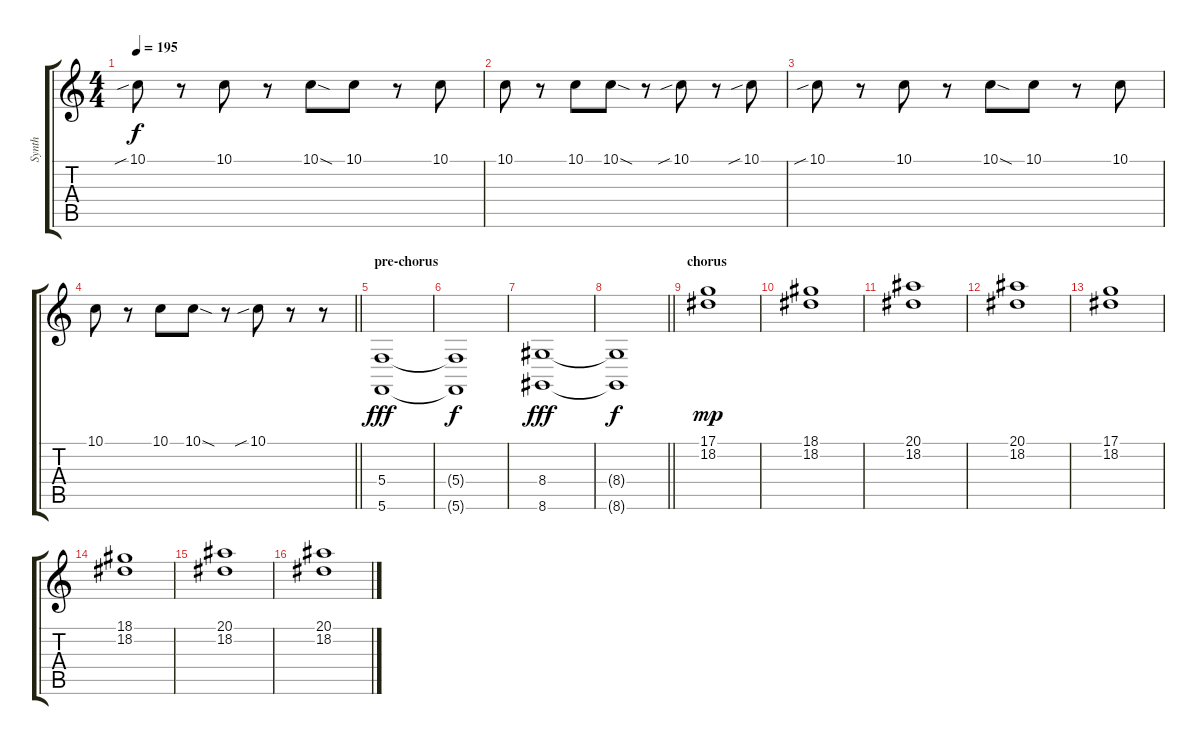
\track ("Synth" "Synth") {instrument lead2sawtooth}
\staff {score tabs}
\tuning (D4 A3 F3 C3 G2 C2) {hide}
\ts (4 4)
\tempo 195
\clef g2
\ks c
10.1{sib}.8{dy f} r.8 10.1.8 r.8 10.1{sod}.8 10.1.8 r.8 10.1.8 |
10.1.8 r.8 10.1.8 10.1{sod}.8 r.8 10.1{sib}.8 r.8 10.1{sib}.8 |
10.1{sib}.8 r.8 10.1.8 r.8 10.1{sod}.8 10.1.8 r.8 10.1.8 |
\barLineRight lightlight
10.1.8 r.8 10.1.8 10.1{sod}.8 r.8 10.1{sib}.8 r.8 r.8 |
\section ("" "pre-chorus")
(5.4 5.6).1{dy fff} |
(5.4{t} 5.6{t}).1{dy f} |
(8.4 8.6).1{dy fff} |
\barLineRight lightlight
(8.4{t} 8.6{t}).1{dy f} |
\section ("" "chorus")
(17.1 18.2).1{dy mp} |
(18.1 18.2).1 |
(20.1 18.2).1 |
(20.1 18.2).1 |
(17.1 18.2).1 |
(18.1 18.2).1 |
(20.1 18.2).1 |
(20.1 18.2).1
